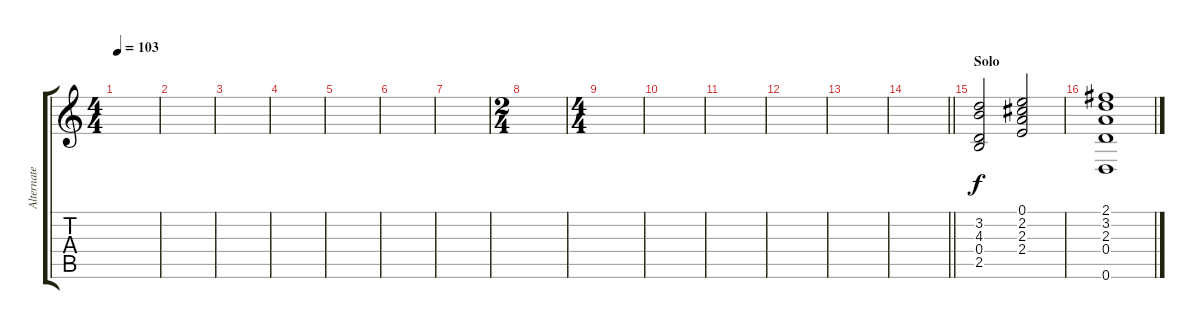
\track ("Alternate Solo {Guitar}" "Alternate ") {mute instrument acousticguitarsteel}
\staff {score tabs}
\tuning (E4 B3 G3 D3 A2 D2) {hide}
\ts (4 4)
\tempo 103
\clef g2
\ks c
|
|
|
|
|
|
|
\ts (2 4)
|
\ts (4 4)
|
|
|
|
|
\barLineRight lightlight
|
\section ("" "Solo")
(3.2 4.3 0.4 2.5).2 (0.1 2.2 2.3 2.4).2 |
(2.1 3.2 2.3 0.4 0.6).1
